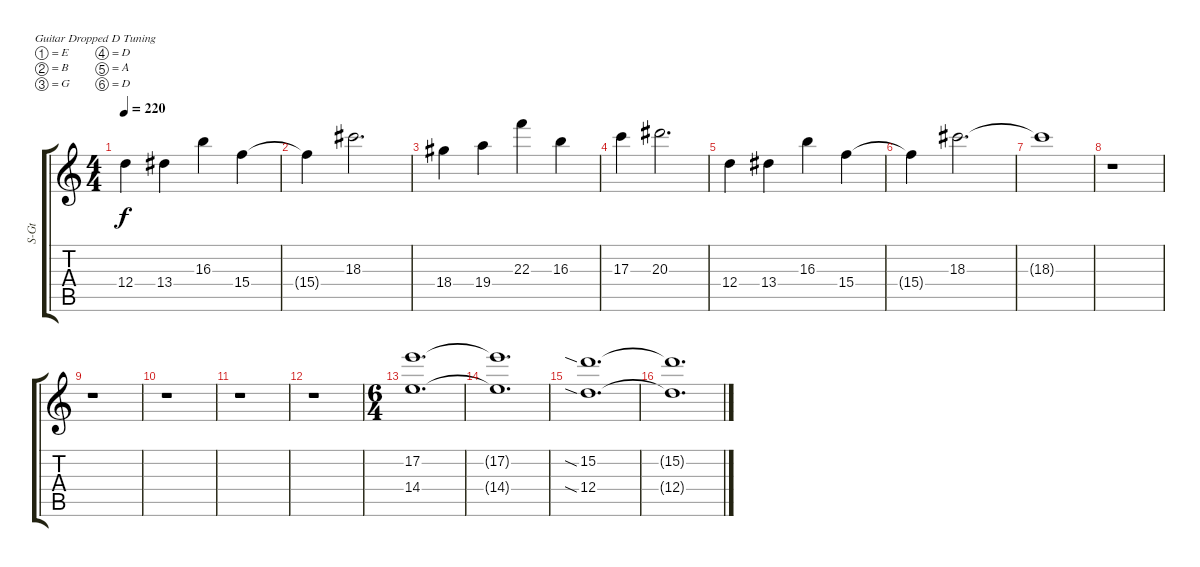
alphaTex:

\bracketExtendMode groupsimilarinstruments
\otherSystemsTrackNameOrientation horizontal
\track ("Keyboards" "S-Gt") {instrument stringensemble1}
\staff {score tabs}
\tuning (E4 B3 G3 D3 A2 D2)
\displaytranspose 12
\ts (4 4)
\tempo 220
\clef g2
\ks c
12.4.4{dy f beam Down} 13.4{acc #}.4{beam Down} 16.3.4{beam Down} 15.4.4{beam Down} |
15.4{t}.4{beam Down} 18.3{acc #}.2{d beam Down} |
18.4{acc #}.4{beam Down} 19.4.4{beam Down} 22.3.4{beam Down} 16.3.4{beam Down} |
17.3.4{beam Down} 20.3{acc #}.2{d beam Down} |
12.4.4{beam Down} 13.4{acc #}.4{beam Down} 16.3.4{beam Down} 15.4.4{beam Down} |
15.4{t}.4{beam Down} 18.3{acc #}.2{d beam Down} |
18.3{t acc #}.1{beam Down} |
r.1{beam Down} |
r.1{beam Down} |
r.1{beam Down} |
r.1{beam Down} |
r.1{beam Down} |
\ts (6 4)
(17.2 14.4).1{d instrument stringensemble1 beam Down} |
(17.2{t} 14.4{t}).1{d beam Down} |
(15.2{sia} 12.4{sia}).1{d beam Down} |
(15.2{t} 12.4{t}).1{d beam Down}
